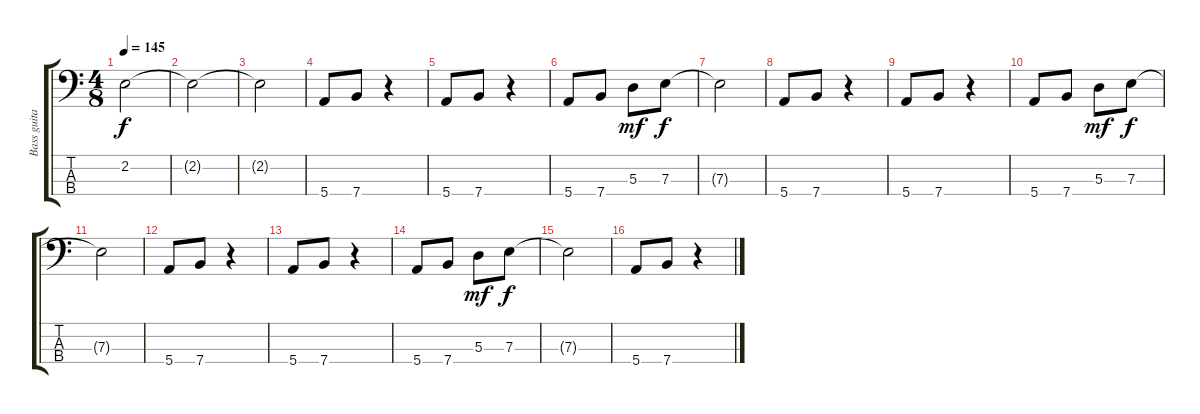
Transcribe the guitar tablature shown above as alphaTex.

\track ("Bass guitar" "Bass guita") {instrument electricbassfinger}
\staff {score tabs}
\tuning (G2 D2 A1 E1) {hide}
\ts (4 8)
\tempo 145
\clef f4
\ks c
2.2{t}.2{dy f} |
2.2{t}.2 |
2.2{t}.2 |
5.4.8 7.4.8 r.4 |
5.4.8 7.4.8 r.4 |
5.4.8 7.4.8 5.3.8{dy mf} 7.3.8{dy f} |
7.3{t}.2 |
5.4.8 7.4.8 r.4 |
5.4.8 7.4.8 r.4 |
5.4.8 7.4.8 5.3.8{dy mf} 7.3.8{dy f} |
7.3{t}.2 |
5.4.8 7.4.8 r.4 |
5.4.8 7.4.8 r.4 |
5.4.8 7.4.8 5.3.8{dy mf} 7.3.8{dy f} |
7.3{t}.2 |
5.4.8 7.4.8 r.4
